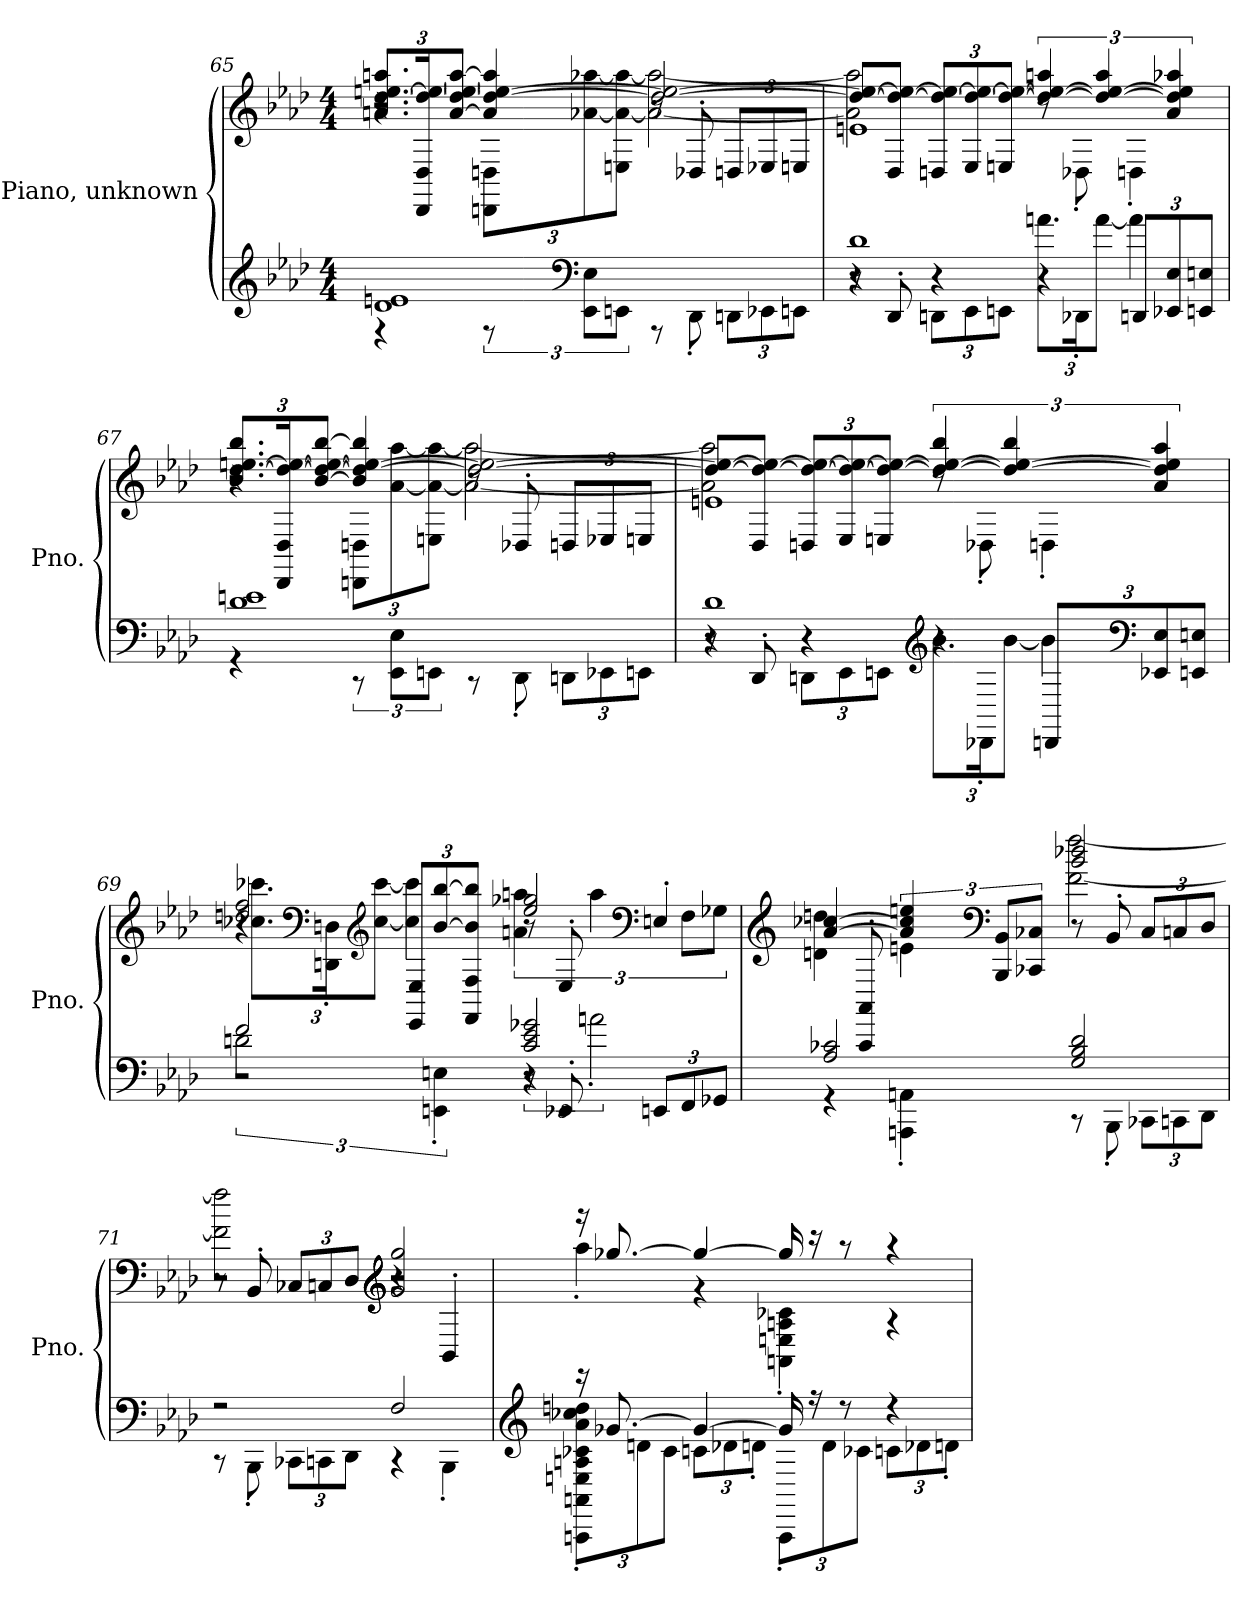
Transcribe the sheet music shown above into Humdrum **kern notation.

**kern	**kern
*part1	*part1
*staff2	*staff1
*I"Piano, unknown	*
*I'Pno.	*
!!LO:LB:g=z
*clefG2	*clefG2
*k[b-e-a-d-]	*k[b-e-a-d-]
*M4/4	*M4/4
=65	=65
*^	*
*	*	*Xbrackettup
*	*	*^
*	*	*	*^
1d- 1en	4r	12.an/ [12.dd-/ [12.een/ 12.aan/L	4r	2r
.	.	24DD-/ 24D-/ 24dd-/_ 24ee/_K	.	.
.	.	[12a/ 12dd-/_ 12ee/_ [12aa/J	.	.
.	12r	4a/] 4dd-/_ 4ee/_ 4aa/]	12DDn\ 12Dn\L	.
*clefF4	*	*	*	*
.	12EE-\ 12E-\L	.	[12a-X\ [12aa-X\	.
.	12EEn\J	.	12En\ 12a-\_ 12aa-\_J	.
.	8r	2dd-/_ 2ee/_	2a-\_ 2aa-\_	8r
.	8DD-'\	.	.	8D-X'/
*	*Xbrackettup	*	*	*
.	12DDn\L	.	.	12Dn/L
.	12EE-X\	.	.	12E-X/
.	12EEn\J	.	.	12En/J
!!LO:LB:g=z	!!	!!
=66	=66	=66	=66	=66
*	*^	*	*	*
1d-	4r	8r	8dd-/_ 8ee/_L	2a-\] 2aa-\]	1en
.	.	8DD-'/	8D-/ 8dd-/_ 8ee/_J	.	.
.	12DDn\L	4r	12Dn/ 12dd-/_ 12ee/_L	.	.
.	12EE-\	.	12E-/ 12dd-/_ 12ee/_	.	.
.	12EEn\J	.	12En/ 12dd-/_ 12ee/_J	.	.
*	*	*	*brackettup	*	*
.	12.an\L	4r	6dd-/_ 6ee/_ 6aan/	8r	.
.	24DD-X'\K	.	.	8D-X'\	.
.	[12a\J	.	6dd-/_ 6ee/_ 6aa/	.	.
.	4a\]	12DDn/L	.	4Dn'\	.
.	.	12EE-X/ 12E-/	6a-/ 6dd-/] 6ee/] 6aa-X/	.	.
.	.	12EEn/ 12En/J	.	.	.
*	*v	*v	*	*	*
!!LO:LB:g=z	!!	!!
=67	=67	=67	=67	=67
*	*	*Xbrackettup	*	*
1d- 1en	4r	12.b-/ [12.dd-/ [12.een/ 12.bb-/L	4r	2r
.	.	24DD-/ 24D-/ 24dd-/_ 24ee/_K	.	.
.	.	[12b-/ 12dd-/_ 12ee/_ [12bb-/J	.	.
*	*brackettup	*	*	*
.	12r	4b-/] 4dd-/_ 4ee/_ 4bb-/]	12DDn\ 12Dn\L	.
.	12EE-\ 12E-\L	.	[12a-\ [12aa-\	.
.	12EEn\J	.	12En\ 12a-\_ 12aa-\_J	.
.	8r	2dd-/_ 2ee/_	2a-\_ 2aa-\_	8r
.	8DD-'\	.	.	8D-X'/
*	*Xbrackettup	*	*	*
.	12DDn\L	.	.	12Dn/L
.	12EE-X\	.	.	12E-X/
.	12EEn\J	.	.	12En/J
!!LO:LB:g=z	!!	!!
=68	=68	=68	=68	=68
*	*^	*	*	*
1d-	4r	8r	8dd-/_ 8ee/_L	2a-\] 2aa-\]	1en
.	.	8DD-'/	8D-/ 8dd-/_ 8ee/_J	.	.
.	12DDn\L	4r	12Dn/ 12dd-/_ 12ee/_L	.	.
.	12EE-\	.	12E-/ 12dd-/_ 12ee/_	.	.
.	12EEn\J	.	12En/ 12dd-/_ 12ee/_J	.	.
*clefG2	*	*	*	*	*
*	*	*	*brackettup	*	*
.	12.b-\L	4r	6dd-/_ 6ee/_ 6bb-/	8r	.
.	24DD-X'\K	.	.	8D-X'\	.
.	[12b-\J	.	6dd-/_ 6ee/_ 6bb-/	.	.
.	4b-\]	12DDn/L	.	4Dn'\	.
*clefF4	*	*	*	*	*
.	.	12EE-X/ 12E-/	6a-/ 6dd-/] 6ee/] 6aa-/	.	.
.	.	12EEn/ 12En/J	.	.	.
!!LO:LB:g=z	!!	!!
=69	=69	=69	=69	=69	=69
*	*brackettup	*	*	*Xbrackettup	*
2r	3dn\	2f/	2ddn/ 2ff/	12.cc-X\ 12.ccc-X\L	4r
*	*	*	*clefF4	*	*
.	.	.	.	24DDn\' 24Dn\'K	.
*	*	*	*clefG2	*	*
.	.	.	.	[12cc-\ [12ccc-\J	.
.	.	.	.	4cc-\] 4ccc-\]	12EE-/ 12E-/L
.	6EEn\' 6En\'	.	.	.	[12b-/ [12bb-/
.	.	.	.	.	12FF/ 12F/ 12b-/] 12bb-/]J
*	*	*	*	*brackettup	*
2c/ 2e-/ 2g-X/	6r	8r	2ee-/ 2gg-X/	6an\ 6aan\	8r
.	.	8EE-X'/	.	.	8E-'/
.	3an'\	.	.	6aa\	.
*	*	*	*clefF4	*	*
*	*	*Xbrackettup	*	*	*
.	.	12EEn/L	.	.	4En'/
.	.	12FF/	.	12F\L	.
.	.	12GG-X/J	.	12G-X\J	.
*v	*v	*v	*	*	*
!!LO:PB:g=z	!!	!!
=70	=70	=70	=70
*	*clefG2	*	*
*^	*	*	*
2A-/ 2c-X/	4r	[4a-/ [4cc-X/	4dn\ 4ddn\	8r
.	.	.	.	8AAA-/' 8AA-/'
.	4AAAn\' 4AAn\'	4a-/] 4cc-/] 4een/	4en\	12r
*	*	*clefF4	*	*
.	.	.	.	12BBB-/ 12BB-/L
.	.	.	.	12CC-X/ 12C-X/J
2G/ 2B-/ 2d-/	8r	2b-/ 2dd-X/	[2f\ [2ff\	8r
.	8BBB-'\	.	.	8BB-'/
*	*	*	*	*Xbrackettup
.	12CC-X\L	.	.	12C-/L
.	12CCn\	.	.	12Cn/
.	12DD-\J	.	.	12D-/J
=71	=71	=71	=71	=71
2r	8r	2r	2f\] 2ff\]	8r
.	8BBB-'\	.	.	8BB-'/
.	12CC-X\L	.	.	12C-X/L
.	12CCn\	.	.	12Cn/
.	12DD-\J	.	.	12D-/J
*	*	*clefG2	*	*
2F/	4r	2g/ 2gg/	2r	4r
.	4BBB-'\	.	.	4BB-'/
*	*	*v	*v	*v
!!LO:LB:g=z
=72	=72	=72
*clefG2	*	*
*	*	*^
16r	12AAAn\' 12AAn\' 12En\' 12An\' 12c-X\' 12a-\' 12cc-X\' 12ddn\'L	16r	4aa-'\
[8.g-X/	.	[8.gg-X/	.
.	12dn\	.	.
.	12c-\J	.	.
4g-/_	12cn\L	4gg-/_	4r
.	12d-X\	.	.
.	12dn'\J	.	.
16g-/]	12AAA'\L	16gg-/]	4AAn\' 4En\' 4An\' 4c-X\'
16r	.	16r	.
.	12d\	.	.
8r	.	8r	.
.	12c-X\J	.	.
4r	12cn\L	4r	4r
.	12d-X\	.	.
.	12dn'\J	.	.
*v	*v	*	*
*	*v	*v
=	=
*-	*-
